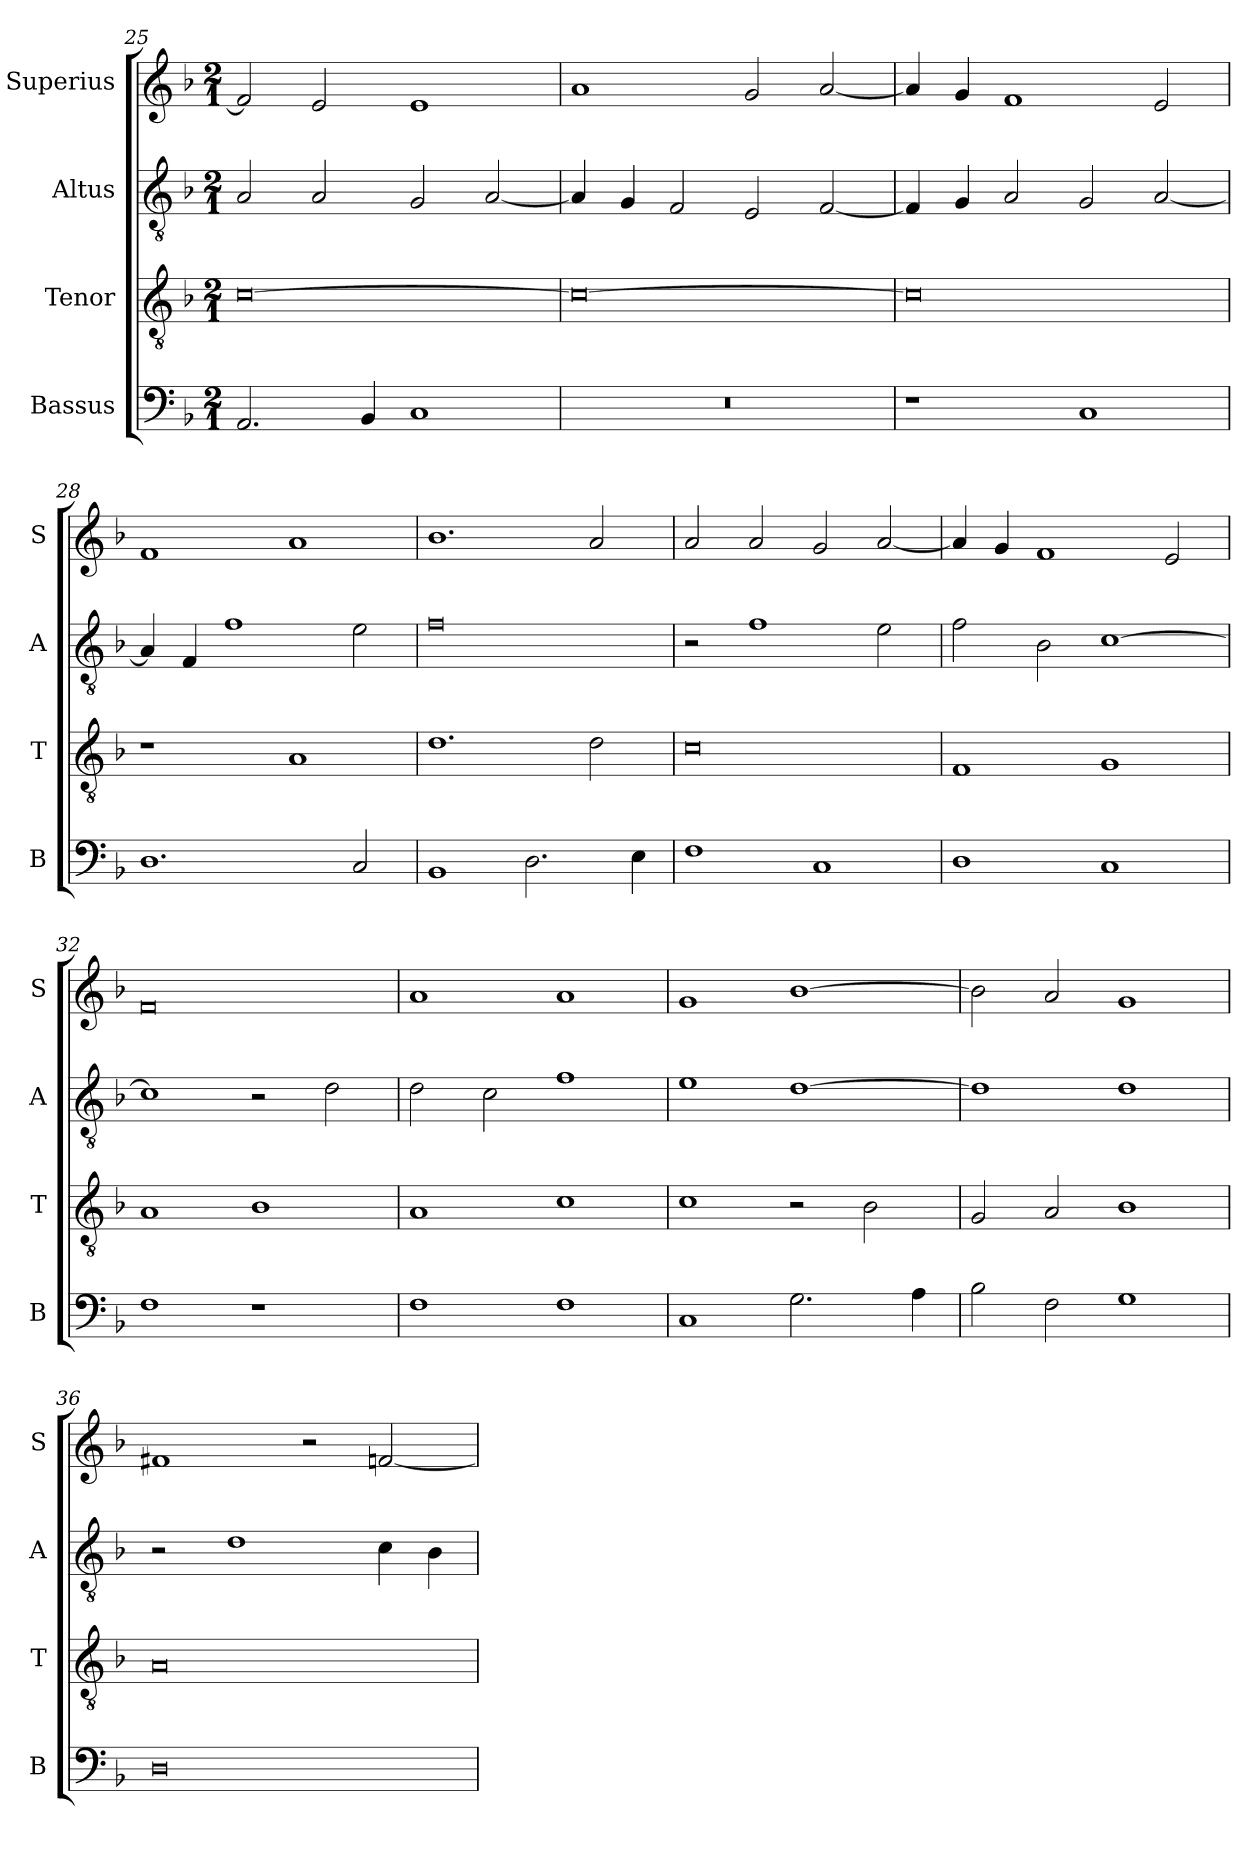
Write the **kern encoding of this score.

**kern	**kern	**kern	**kern
*part4	*part3	*part2	*part1
*staff4	*staff3	*staff2	*staff1
*I"Bassus	*I"Tenor	*I"Altus	*I"Superius
*I'B	*I'T	*I'A	*I'S
*clefF4	*clefGv2	*clefGv2	*clefG2
*k[b-]	*k[b-]	*k[b-]	*k[b-]
*F:	*F:	*F:	*F:
*M2/1	*M2/1	*M2/1	*M2/1
=25	=25	=25	=25
2.AA	[0c	2A	2f]
.	.	2A	2e
4BB-	.	.	.
1C	.	2G	1e
.	.	[2A	.
=26	=26	=26	=26
0r	0c_	4A]	1a
.	.	4G	.
.	.	2F	.
.	.	2E	2g
.	.	[2F	[2a
=27	=27	=27	=27
1r	0c]	4F]	4a]
.	.	4G	4g
.	.	2A	1f
1C	.	2G	.
.	.	[2A	2e
=28	=28	=28	=28
1.D	1r	4A]	1f
.	.	4F	.
.	.	1f	.
.	1A	.	1a
2C	.	2e	.
=29	=29	=29	=29
1BB-	1.d	0f	1.b-
2.D	.	.	.
.	2d	.	2a
4E	.	.	.
=30	=30	=30	=30
1F	0c	2r	2a
.	.	1f	2a
1C	.	.	2g
.	.	2e	[2a
=31	=31	=31	=31
1D	1F	2f	4a]
.	.	.	4g
.	.	2B-	1f
1C	1G	[1c	.
.	.	.	2e
=32	=32	=32	=32
1F	1A	1c]	0f
1r	1B-	2r	.
.	.	2d	.
=33	=33	=33	=33
1F	1A	2d	1a
.	.	2c	.
1F	1c	1f	1a
=34	=34	=34	=34
1C	1c	1e	1g
2.G	2r	[1d	[1b-
.	2B-	.	.
4A	.	.	.
=35	=35	=35	=35
2B-	2G	1d]	2b-]
2F	2A	.	2a
1G	1B-	1d	1g
=36	=36	=36	=36
0D	0A	2r	1f#X
.	.	1d	.
.	.	.	2r
.	.	4c	[2fn
.	.	4B-	.
=	=	=	=
*-	*-	*-	*-
